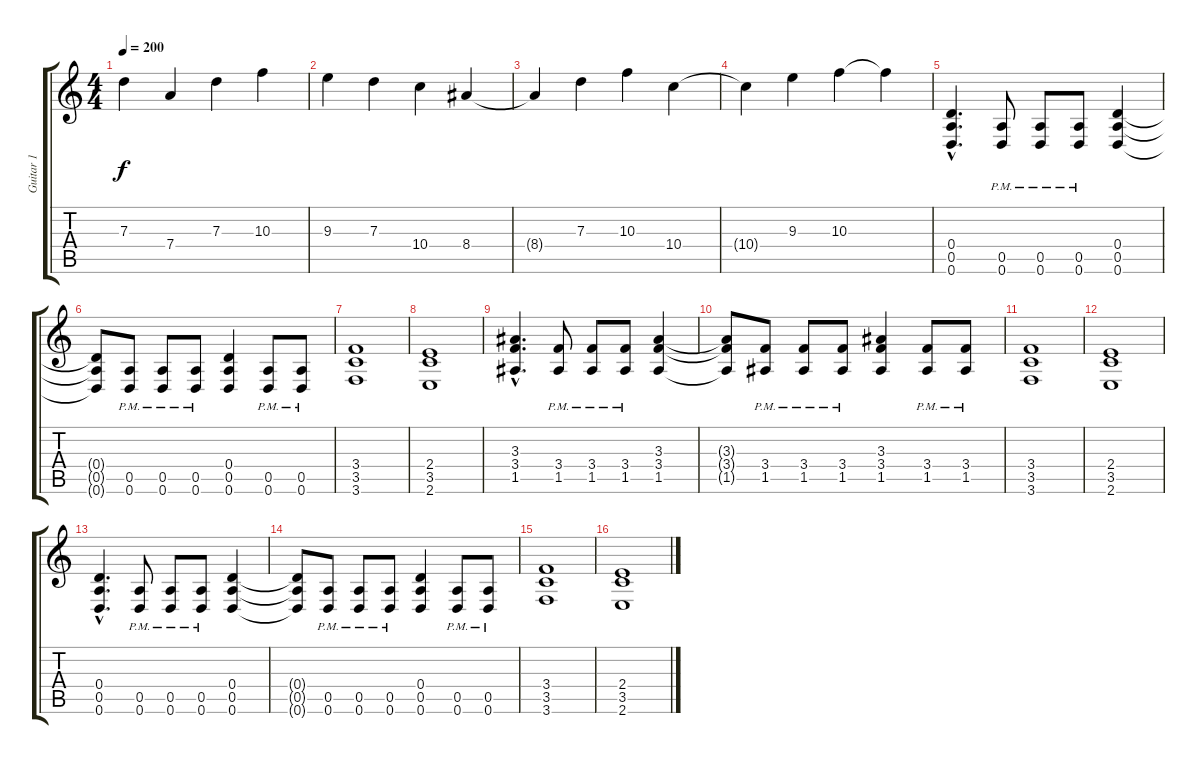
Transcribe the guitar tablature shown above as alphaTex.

\track ("Guitar 1" "Guitar 1") {instrument distortionguitar}
\staff {score tabs}
\tuning (E4 B3 G3 D3 A2 D2) {hide}
\ts (4 4)
\tempo 200
\clef g2
\ks c
7.3.4{dy f} 7.4.4 7.3.4 10.3.4 |
9.3.4 7.3.4 10.4.4 8.4.4 |
8.4{t}.4 7.3.4 10.3.4 10.4.4 |
10.4{t}.4 9.3.4 10.3.4 10.3{t}.4 |
(0.4{hac} 0.5{hac} 0.6{hac}).4{d} (0.5{pm} 0.6{pm}).8 (0.5{pm} 0.6{pm}).8 (0.5{pm} 0.6{pm}).8 (0.4 0.5 0.6).4 |
(0.4{t} 0.5{t} 0.6{t}).8 (0.5{pm} 0.6{pm}).8 (0.5{pm} 0.6{pm}).8 (0.5{pm} 0.6{pm}).8 (0.4 0.5 0.6).4 (0.5{pm} 0.6{pm}).8 (0.5{pm} 0.6{pm}).8 |
(3.4 3.5 3.6).1 |
(2.4 3.5 2.6).1 |
(3.3{hac} 3.4{hac} 1.5{hac}).4{d} (3.4{pm} 1.5{pm}).8 (3.4{pm} 1.5{pm}).8 (3.4{pm} 1.5{pm}).8 (3.3 3.4 1.5).4 |
(3.3{t} 3.4{t} 1.5{t}).8 (3.4{pm} 1.5{pm}).8 (3.4{pm} 1.5{pm}).8 (3.4{pm} 1.5{pm}).8 (3.3 3.4 1.5).4 (3.4{pm} 1.5{pm}).8 (3.4{pm} 1.5{pm}).8 |
(3.4 3.5 3.6).1 |
(2.4 3.5 2.6).1 |
(0.4{hac} 0.5{hac} 0.6{hac}).4{d} (0.5{pm} 0.6{pm}).8 (0.5{pm} 0.6{pm}).8 (0.5{pm} 0.6{pm}).8 (0.4 0.5 0.6).4 |
(0.4{t} 0.5{t} 0.6{t}).8 (0.5{pm} 0.6{pm}).8 (0.5{pm} 0.6{pm}).8 (0.5{pm} 0.6{pm}).8 (0.4 0.5 0.6).4 (0.5{pm} 0.6{pm}).8 (0.5{pm} 0.6{pm}).8 |
(3.4 3.5 3.6).1 |
(2.4 3.5 2.6).1
